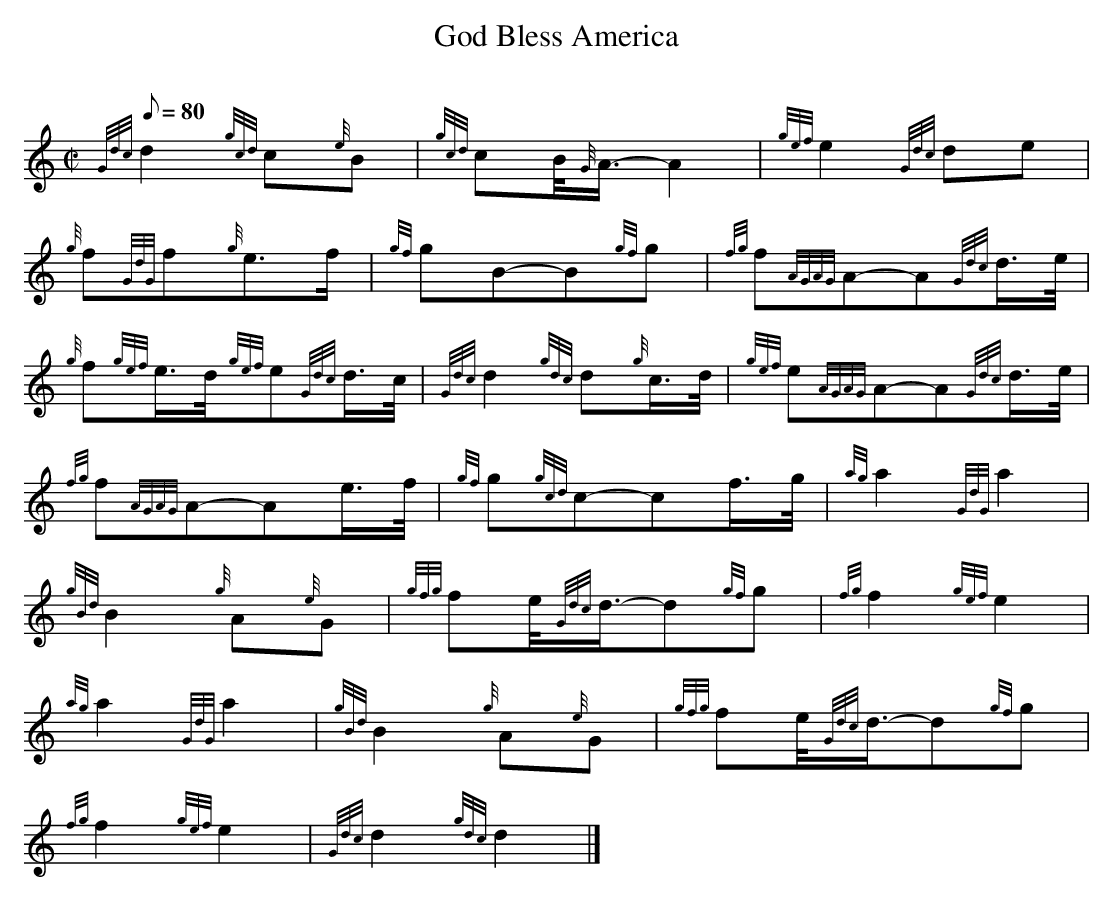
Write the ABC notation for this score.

X:1
T:God Bless America
M:C|
L:1/8
Q:80
C:
K:HP
{Gdc}d2{gcd}c{e}B | \
{gcd}cB/4{G}A3/4-A2 | \
{gef}e2{Gdc}de |
{g}f{GdG}f{g}e3/2f/2 | \
{gf}gB-B{gf}g | \
{fg}f{AGAG}A-A{Gdc}d3/4e/4 |
{g}f{gef}e3/4d/4{gef}e{Gdc}d3/4c/4 | \
{Gdc}d2{gdc}d{g}c3/4d/4 | \
{gef}e{AGAG}A-A{Gdc}d3/4e/4 |
{fg}f{AGAG}A-Ae3/4f/4 | \
{gf}g{gcd}c-cf3/4g/4 | \
{ag}a2{GdG}a2 |
{gBd}B2{g}A{e}G | \
{gfg}fe/4{Gdc}d3/4-d{gf}g | \
{fg}f2{gef}e2 |
{ag}a2{GdG}a2 | \
{gBd}B2{g}A{e}G | \
{gfg}fe/4{Gdc}d3/4-d{gf}g |
{fg}f2{gef}e2 | \
{Gdc}d2{gdc}d2|]
